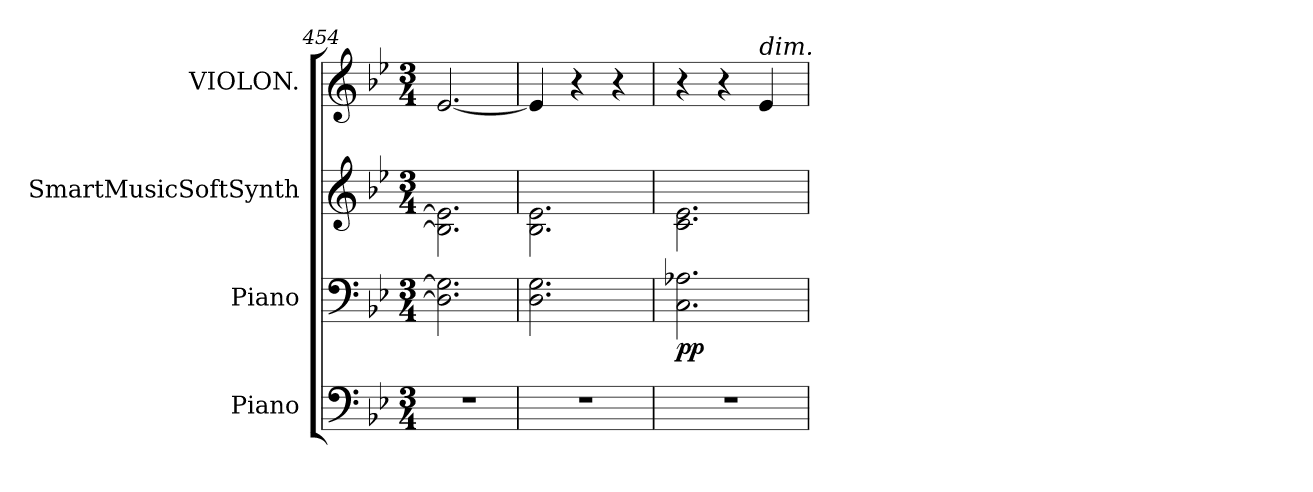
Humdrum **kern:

**kern	**kern	**dynam	**kern	**kern
*part4	*part3	*part3	*part2	*part1
*staff4	*staff3	*staff3	*staff2	*staff1
*I"Piano	*I"Piano	*	*I"SmartMusicSoftSynth	*I"VIOLON.
*I'P.	*	*	*	*
*clefF4	*clefF4	*	*clefG2	*clefG2
*k[b-e-]	*k[b-e-]	*	*k[b-e-]	*k[b-e-]
*M3/4	*M3/4	*	*M3/4	*M3/4
=454	=454	=454	=454	=454
2.r	2.D]\ 2.G]\	.	2.B-]\ 2.e-]\	[2.e-/
!!LO:LB:g=z
=455	=455	=455	=455	=455
2.r	2.D\ 2.G\	.	2.B-\ 2.e-\	4e-/]
.	.	.	.	4r
.	.	.	.	4r
=456	=456	=456	=456	=456
2.r	2.C\ 2.A-X\	pp	2.c\ 2.e-\	4r
.	.	.	.	4r
!	!	!	!	!LO:TX:i:t=dim.
.	.	.	.	4e-/
=	=	=	=	=
*-	*-	*-	*-	*-
